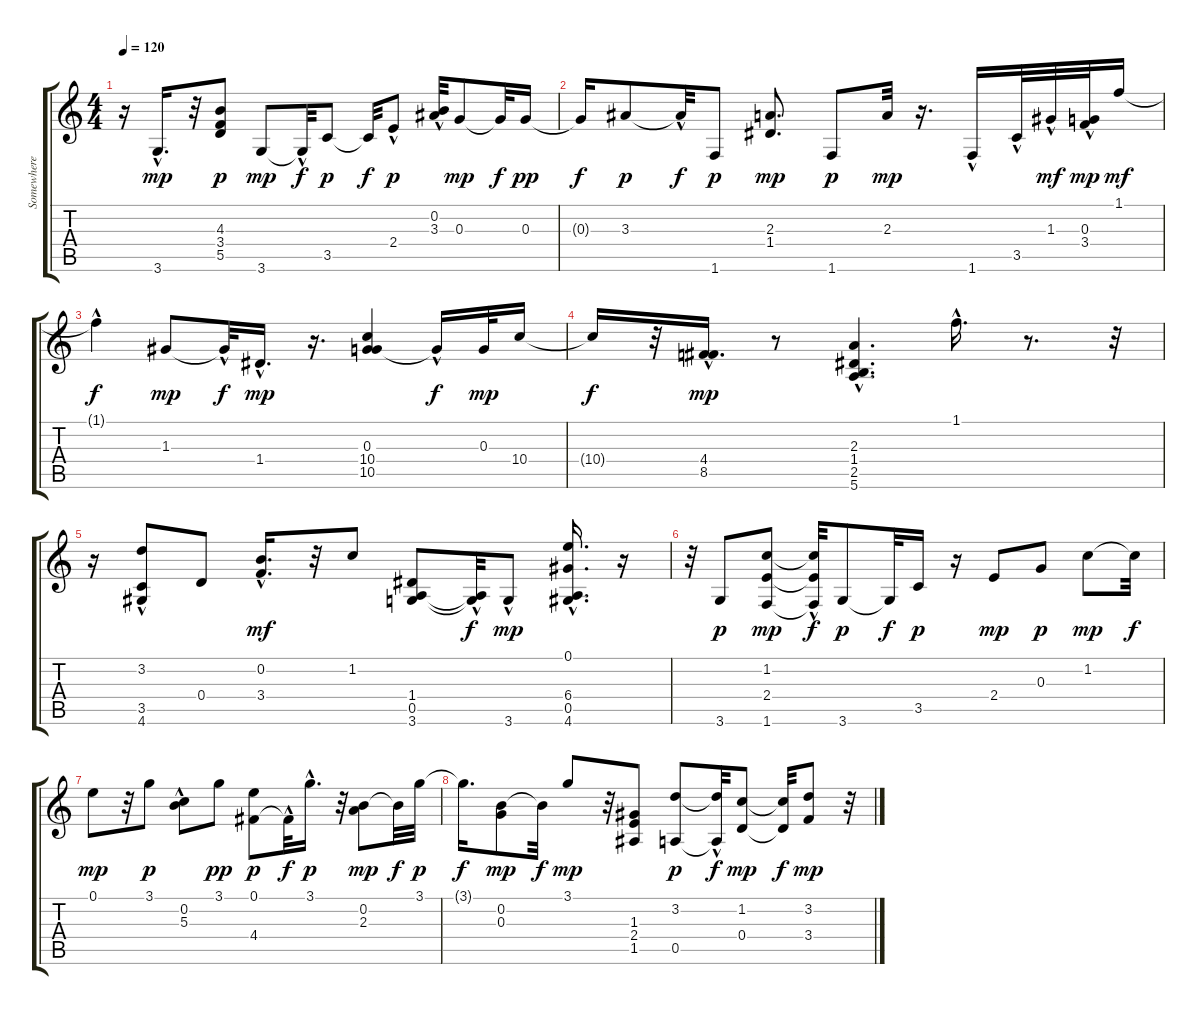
\track ("Somewhere Over the Rainbow" "Somewhere ") {instrument acousticguitarnylon}
\staff {score tabs}
\tuning (E4 B3 G3 D3 A2 E2) {hide}
\ts (4 4)
\tempo 120
\clef g2
\ks c
r.16{dy mp} 3.6{hac}.16{d} r.32 (4.3 3.4 5.5).8{dy p} 3.6.8{dy mp} 3.6{hac t}.32{dy f} 3.5.8{dy p} 3.5{t}.32{dy f} 2.4{hac}.8{dy p} (0.2{hac} 3.3).32 0.3.8{dy mp} 0.3{t}.32{dy f} 0.3.16{dy pp} |
0.3{t}.16{dy f} 3.3.8{dy p} 3.3{hac t}.32{dy f} 1.6.8{dy p} (2.3 1.4).8{d dy mp} 1.6.8{dy p} 2.3.32{dy mp} r.16{d} 1.6{hac}.16 3.5{hac}.32 1.3{hac}.32{dy mf} (0.3{hac} 3.4{hac}).32{dy mp} 1.1.16{dy mf} |
1.1{hac t}.4{dy f} 1.3.8{dy mp} 1.3{hac t}.32{dy f} 1.4{hac}.16{d dy mp} r.16{d} (0.3 10.4 10.5).4 0.3{hac t}.16{dy f} 0.3.32{dy mp} 10.4.16 |
10.4{t}.16{dy f} r.32 (4.4 8.5{hac}).16{d dy mp} r.8 (2.3 1.4{hac} 2.5{hac} 5.6{hac}).4{d} 1.1{hac}.16{d} r.8{d} r.32 |
r.16 (3.2 3.5{hac} 4.6{hac}).8 0.4.8 (0.2{hac} 3.4{hac}).16{d dy mf} r.32 1.2.8 (1.4 0.5 3.6).8 (0.5{t} 3.6{hac t}).32{dy f} 3.6{hac}.8{dy mp} (0.1{hac} 6.4{hac} 0.5{hac} 4.6{hac}).16{d} r.16 |
r.32 3.6.8{dy p} (1.2 2.4 1.6).8{dy mp} (1.2{t} 2.4{t} 1.6{hac t}).32{dy f} 3.6.8{dy p} 3.6{t}.32{dy f} 3.5.16{dy p} r.16 2.4.8{dy mp} 0.3.8{dy p} 1.2.8{dy mp} 1.2{t}.32{dy f} |
0.1.8{dy mp} r.32 3.1.8{dy p} (0.2{hac} 5.3).8 3.1.8{dy pp} (0.1 4.4).8{dy p} 4.4{hac t}.32{dy f} 3.1{hac}.16{d dy p} r.32 (0.2 2.3).8{dy mp} 0.2{t}.32{dy f} 3.1.32{dy p} |
3.1{t}.16{d dy f} (0.2 0.3).8{dy mp} 0.2{t}.32{dy f} 3.1.8{dy mp} r.32 (1.3 2.4 1.5).8 (3.2 0.5).8{dy p} (3.2{hac t} 0.5{hac t}).32{dy f} (1.2 0.4).8{dy mp} (1.2{t} 0.4{t}).32{dy f} (3.2 3.4).8{dy mp} r.32
